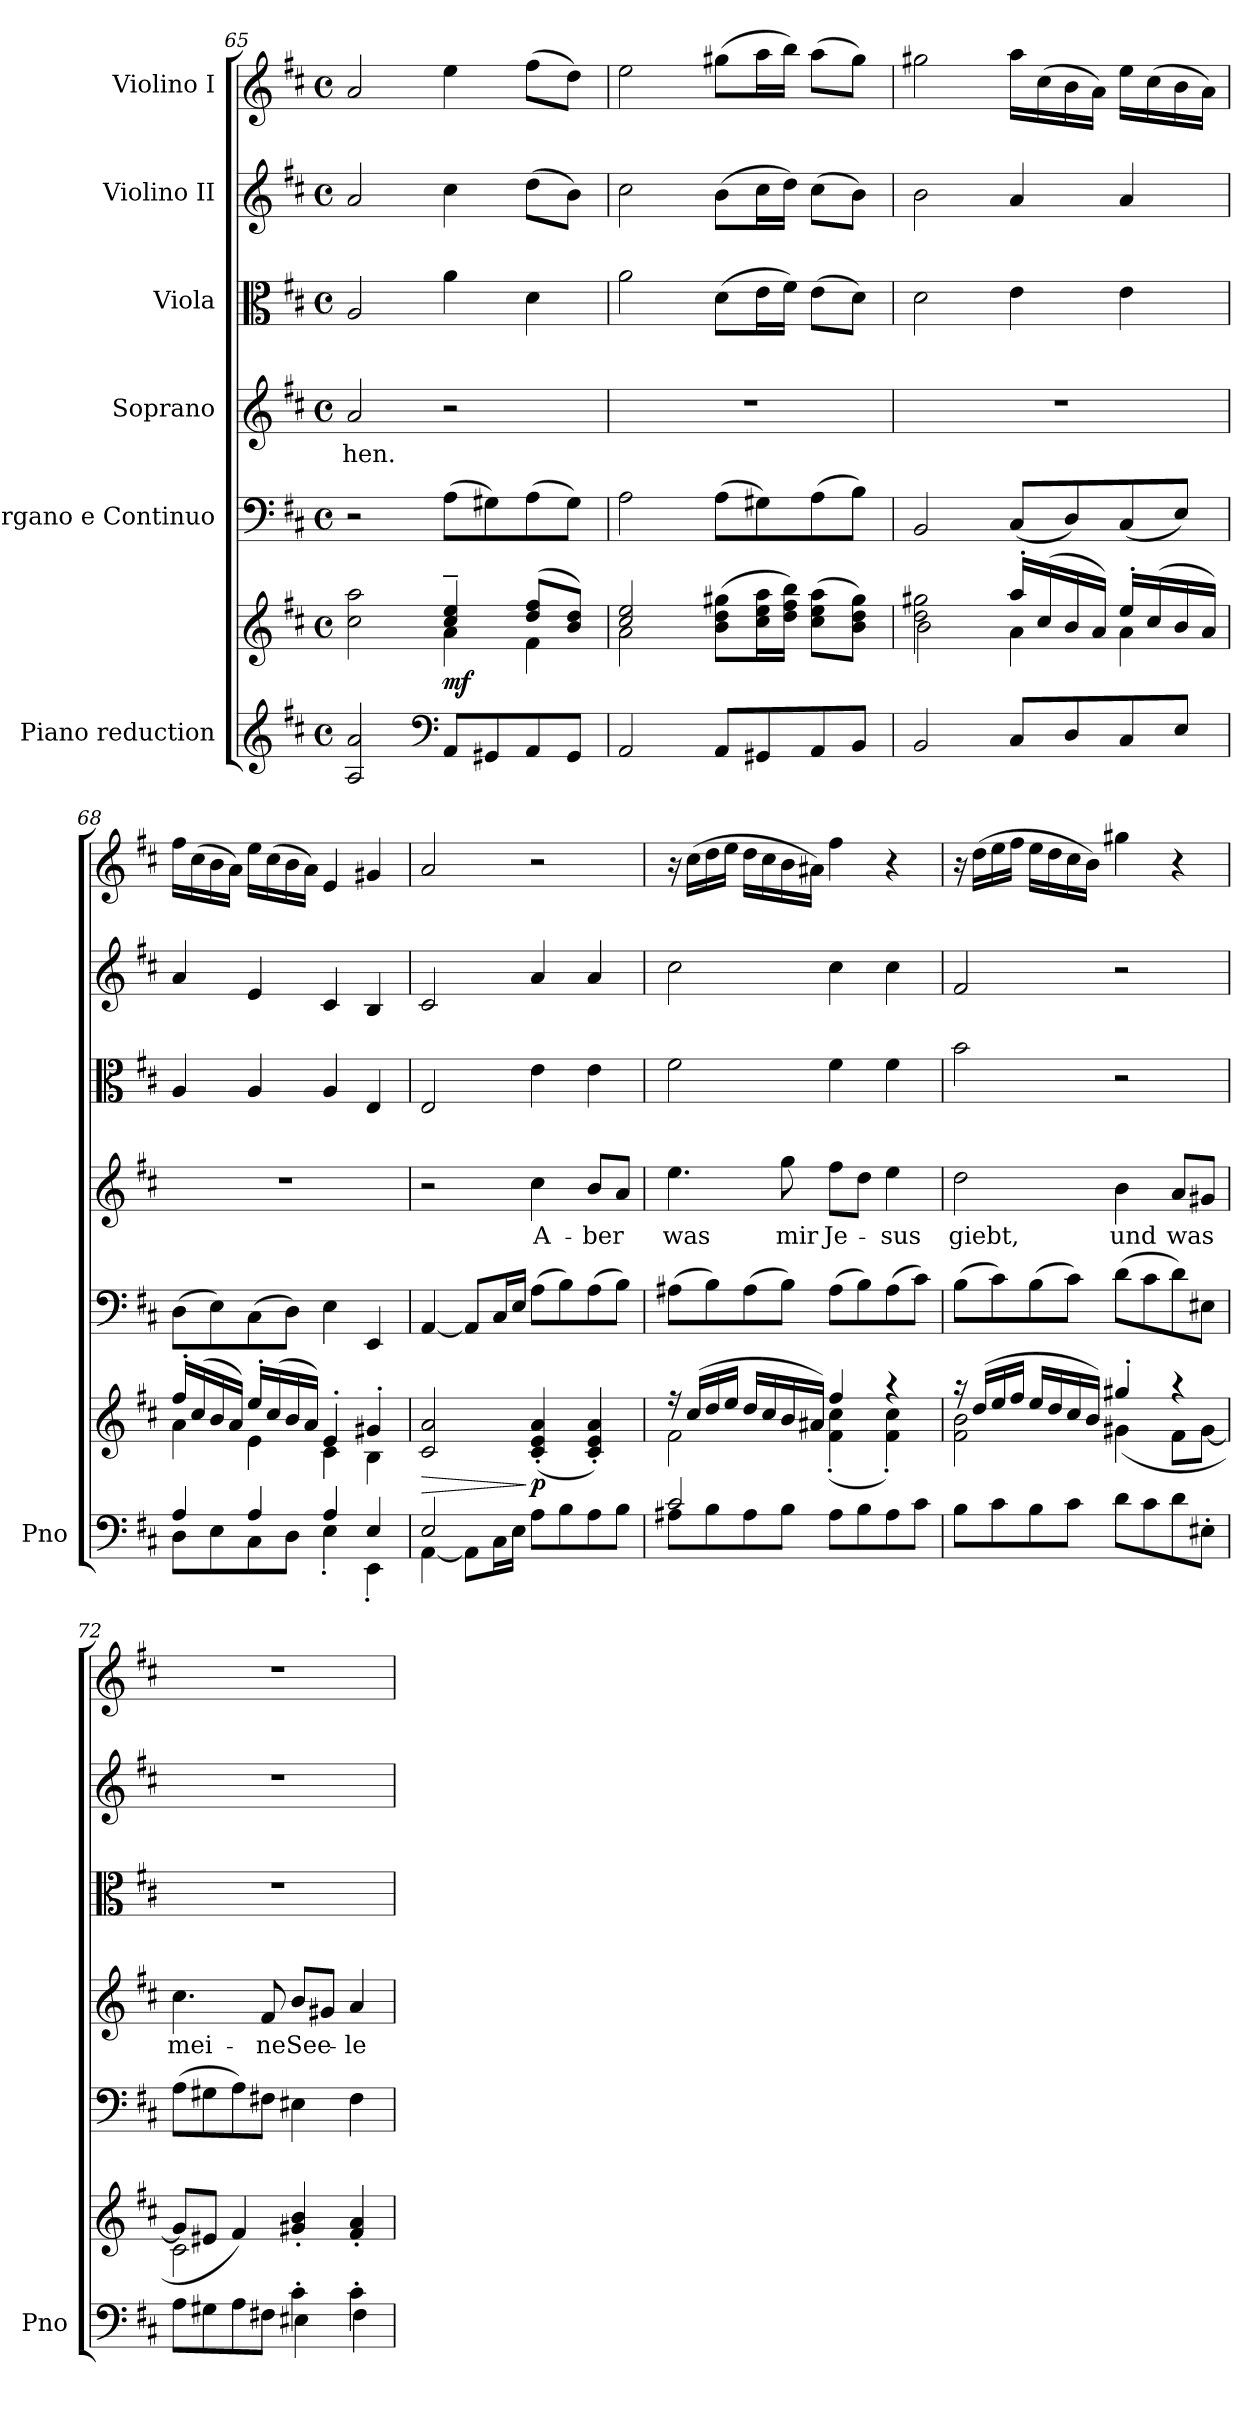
**kern	**kern	**dynam	**kern	**kern	**text	**kern	**kern	**kern
*part6	*part6	*part6	*part5	*part4	*part4	*part3	*part2	*part1
*staff7	*staff6	*staff6/7	*staff5	*staff4	*staff4	*staff3	*staff2	*staff1
*I"Piano reduction	*	*	*I"Organo e Continuo	*I"Soprano	*	*I"Viola	*I"Violino II	*I"Violino I
*I'Pno	*	*	*	*	*	*	*	*
*clefG2	*clefG2	*	*clefF4	*clefG2	*	*clefC3	*clefG2	*clefG2
*k[f#c#]	*k[f#c#]	*	*k[f#c#]	*k[f#c#]	*	*k[f#c#]	*k[f#c#]	*k[f#c#]
*M4/4	*M4/4	*	*M4/4	*M4/4	*	*M4/4	*M4/4	*M4/4
*met(c)	*met(c)	*	*met(c)	*met(c)	*	*met(c)	*met(c)	*met(c)
=65	=65	=65	=65	=65	=65	=65	=65	=65
*	*^	*	*	*	*	*	*	*
!	!	!	!	!	!	!LO:LY:b	!	!	!
2A/ 2a/	2cc#\ 2aa\	2ryy	.	2r	2a/	-hen.	2A/	2a/	2a/
*clefF4	*	*	*	*	*	*	*	*	*
!	!	!	!LO:DY:b	!	!	!	!	!	!
8AA/L	4cc#/~ 4ee/~	4a\	mf	(8A\L	2r	.	4a\	4cc#\	4ee\
8GG#X/	.	.	.	8G#X\)	.	.	.	.	.
8AA/	(8dd/ 8ff#/L	4f#\	.	(8A\	.	.	4d\	(8dd\L	(8ff#\L
8GG#/J	8b/ 8dd/J)	.	.	8G#\J)	.	.	.	8b\J)	8dd\J)
!!LO:LB:g=z
=66	=66	=66	=66	=66	=66	=66	=66	=66	=66
2AA/	2cc#/ 2ee/	2a\	.	2A\	1r	.	2a\	2cc#\	2ee\
8AA/L	(>8b\ 8dd\ 8gg#X\L	2ryy	.	(8A\L	.	.	(8d\L	(8b\L	(8gg#X\L
8GG#X/	16cc#\ 16ee\ 16aa\L	.	.	8G#X\)	.	.	16e\L	16cc#\L	16aa\L
.	16dd\ 16ff#\ 16bb\JJ)	.	.	.	.	.	16f#\JJ)	16dd\JJ)	16bb\JJ)
8AA/	(>8cc#\ 8ee\ 8aa\L	.	.	(8A\	.	.	(8e\L	(8cc#\L	(8aa\L
8BB/J	8b\ 8dd\ 8gg#\J)	.	.	8B\J)	.	.	8d\J)	8b\J)	8gg#\J)
=67	=67	=67	=67	=67	=67	=67	=67	=67	=67
2BB/	2dd\ 2gg#X\	2b\	.	2BB/	1r	.	2d\	2b\	2gg#X\
8C#/L	16aa'/LL	4a\	.	(8C#/L	.	.	4e\	4a/	16aa\LL
.	(16cc#/	.	.	.	.	.	.	.	(16cc#\
8D/	16b/	.	.	8D/)	.	.	.	.	16b\
.	16a/JJ)	.	.	.	.	.	.	.	16a\JJ)
8C#/	16ee'/LL	4a\	.	(8C#/	.	.	4e\	4a/	16ee\LL
.	(16cc#/	.	.	.	.	.	.	.	(16cc#\
8E/J	16b/	.	.	8E/J)	.	.	.	.	16b\
.	16a/JJ)	.	.	.	.	.	.	.	16a\JJ)
=68	=68	=68	=68	=68	=68	=68	=68	=68	=68
*^	*	*	*	*	*	*	*	*	*
4A/	8D\L	16ff#'/LL	4a\	.	(8D\L	1r	.	4A/	4a/	16ff#\LL
.	.	(16cc#/	.	.	.	.	.	.	.	(16cc#\
.	8E\	16b/	.	.	8E\)	.	.	.	.	16b\
.	.	16a/JJ)	.	.	.	.	.	.	.	16a\JJ)
4A/	8C#\	16ee'/LL	4e\	.	(8C#\	.	.	4A/	4e/	16ee\LL
.	.	(16cc#/	.	.	.	.	.	.	.	(16cc#\
.	8D\J	16b/	.	.	8D\J)	.	.	.	.	16b\
.	.	16a/JJ)	.	.	.	.	.	.	.	16a\JJ)
4A/	4E'\	4e'/	4c#\	.	4E\	.	.	4A/	4c#/	4e/
4E/	4EE'\	4g#X'/	4B\	.	4EE/	.	.	4E/	4B/	4g#X/
=69	=69	=69	=69	=69	=69	=69	=69	=69	=69	=69
!	!	!	!	!LO:HP:b	!	!	!	!	!	!
*	*	*v	*v	*	*	*	*	*	*	*
2E/	[4AA\	2c#/ 2a/	>	[4AA/	2r	.	2E/	2c#/	2a/
.	8AA\L]	.	.	8AA/L]	.	.	.	.	.
.	16C#\L	.	.	16C#/L	.	.	.	.	.
.	16E\JJ	.	.	16E/JJ	.	.	.	.	.
!	!	!	!LO:DY:n=1:b	!	!	!LO:LY:b	!	!	!
2ryy	8A\L	(4c#/' 4e/' 4a/'	] p	(8A\L	4cc#\	A-	4e\	4a/	2r
.	8B\	.	.	8B\)	.	.	.	.	.
!	!	!	!	!	!	!LO:LY:b	!	!	!
.	8A\	4c#/' 4e/' 4a/')	.	(8A\	8b/L	ber	4e\	4a/	.
.	8B\J	.	.	8B\J)	8a/J	.	.	.	.
=70	=70	=70	=70	=70	=70	=70	=70	=70	=70
*	*	*^	*	*	*	*	*	*	*
!	!	!	!	!	!	!	!LO:LY:b	!	!	!
2c#/	8A#X\L	16r	2f#\	.	(8A#X\L	4.ee\	was	2f#\	2cc#\	16r
.	.	(16cc#/LL	.	.	.	.	.	.	.	(16cc#\LL
.	8B\	16dd/	.	.	8B\)	.	.	.	.	16dd\
.	.	16ee/JJ	.	.	.	.	.	.	.	16ee\JJ
.	8A#\	16dd/LL	.	.	(8A#\	.	.	.	.	16dd\LL
.	.	16cc#/	.	.	.	.	.	.	.	16cc#\
!	!	!	!	!	!	!	!LO:LY:b	!	!	!
.	8B\J	16b/	.	.	8B\J)	8gg\	mir	.	.	16b\
.	.	16a#X/JJ)	.	.	.	.	.	.	.	16a#X\JJ)
!	!	!	!	!	!	!	!LO:LY:b	!	!	!
2ryy	8A#\L	4ff#/	(4f#\' 4cc#\'	.	(8A#\L	8ff#\L	Je-	4f#\	4cc#\	4ff#\
.	8B\	.	.	.	8B\)	8dd\J	.	.	.	.
!	!	!	!	!	!	!	!LO:LY:b	!	!	!
.	8A#\	4r	4f#\' 4cc#\')	.	(8A#\	4ee\	sus	4f#\	4cc#\	4r
.	8c#\J	.	.	.	8c#\J)	.	.	.	.	.
=71	=71	=71	=71	=71	=71	=71	=71	=71	=71	=71
!	!	!	!	!	!	!	!LO:LY:b	!	!	!
*v	*v	*	*	*	*	*	*	*	*	*
8B\L	16r	2f#\ 2b\	.	(8B\L	2dd\	giebt,	2b\	2f#/	16r
.	(16dd/LL	.	.	.	.	.	.	.	(16dd\LL
8c#\	16ee/	.	.	8c#\)	.	.	.	.	16ee\
.	16ff#/JJ	.	.	.	.	.	.	.	16ff#\JJ
8B\	16ee/LL	.	.	(8B\	.	.	.	.	16ee\LL
.	16dd/	.	.	.	.	.	.	.	16dd\
8c#\J	16cc#/	.	.	8c#\J)	.	.	.	.	16cc#\
.	16b/JJ)	.	.	.	.	.	.	.	16b\JJ)
!	!	!	!	!	!	!LO:LY:b	!	!	!
8d\L	4gg#X'/	(>4g#X\	.	(8d\L	4b\	und	2r	2r	4gg#X\
8c#\	.	.	.	8c#\	.	.	.	.	.
!	!	!	!	!	!	!LO:LY:b	!	!	!
8d\	4r	8f#\L	.	8d\)	8a/L	was	.	.	4r
8E#X'\J	.	[8g#\J	.	8E#X\J	8g#X/J	.	.	.	.
!!LO:PB:g=z
=72	=72	=72	=72	=72	=72	=72	=72	=72	=72
*^	*	*	*	*	*	*	*	*	*
!	!	!	!	!	!	!	!LO:LY:b	!	!	!
2ryy	8A\L	8g#/L]	2c#\	.	(8A\L	4.cc#\	mei-	1r	1r	1r
.	8G#X\	8e#X/J	.	.	8G#X\	.	.	.	.	.
.	8A\	4f#/)	.	.	8A\)	.	.	.	.	.
!	!	!	!	!	!	!	!LO:LY:b	!	!	!
.	8F#X\J	.	.	.	8F#X\J	8f#/	ne	.	.	.
!	!	!	!	!	!	!	!LO:LY:b	!	!	!
4c#'\	4E#X\	4g#X/'< 4b/'<	2ryy	.	4E#X\	8b/L	See-	.	.	.
.	.	.	.	.	.	8g#X/J	.	.	.	.
!	!	!	!	!	!	!	!LO:LY:b	!	!	!
4c#'\	4F#\	4f#/'< 4a/'<	.	.	4F#\	4a/	le	.	.	.
*v	*v	*	*	*	*	*	*	*	*	*
*	*v	*v	*	*	*	*	*	*	*
=	=	=	=	=	=	=	=	=
*-	*-	*-	*-	*-	*-	*-	*-	*-
